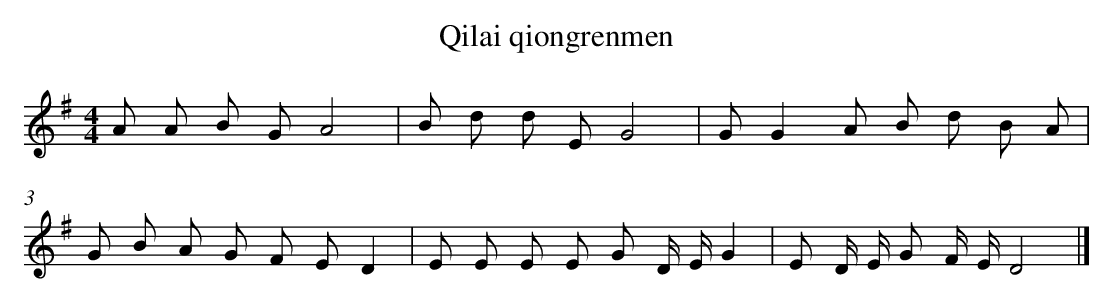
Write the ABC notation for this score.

X:1
T: Qilai qiongrenmen
L: 1/8
M: 4/4
K: G
A A B GA4 [I:setbarnb 1]|
B d d EG4 |
GG2A B d B A |
G B A G F ED2 |
E E E E G D/ E/G2 |
E D/ E/ G F/ E/D4 |]
